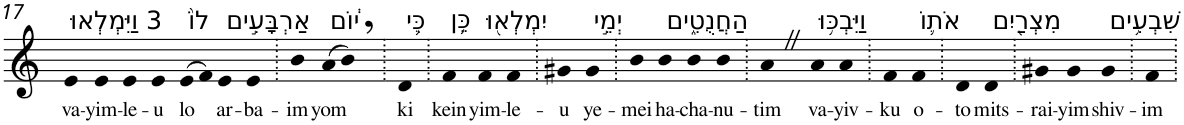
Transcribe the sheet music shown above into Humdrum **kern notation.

**kern	**text
*part1	*part1
*staff1	*staff1
*I"Piano	*
*I'Pno	*
!!LO:PB:g=z
*clefG2	*
*k[]	*
=17	=17
!LO:TX:a:t=3 וַיִּמְלְאוּ	!
!	!LO:LY:b
4e	va-
!	!LO:LY:b
4e	-yim-
!	!LO:LY:b
4e	-le-
!	!LO:LY:b
4e	-u
!LO:TX:a:t=לוֹ֙	!
!	!LO:LY:b
(>8e	lo
8f)	.
!LO:TX:a:t=אַרְבָּעִ֣ים	!
!	!LO:LY:b
4e	ar-
!	!LO:LY:b
4e	-ba-
=18.	=18.
!	!LO:LY:b
4b	-im
!LO:TX:a:t=י֔וֹם	!
!	!LO:LY:b
(>8a	yom
8b,)	.
=19.	=19.
!LO:TX:a:t=כִּ֛י	!
!	!LO:LY:b
4d	ki
=20.	=20.
!LO:TX:a:t=כֵּ֥ן	!
!	!LO:LY:b
4f	kein
!LO:TX:a:t=יִמְלְא֖וּ	!
!	!LO:LY:b
4f	yim-
!	!LO:LY:b
4f	-le-
=21.	=21.
!	!LO:LY:b
4g#X	-u
!LO:TX:a:t=יְמֵ֣י	!
!	!LO:LY:b
4g#	ye-
=22.	=22.
!	!LO:LY:b
4b	-mei
!LO:TX:a:t=הַחֲנֻטִ֑ים	!
!	!LO:LY:b
4b	ha-
!	!LO:LY:b
4b	-cha-
!	!LO:LY:b
4b	-nu-
=23.	=23.
!	!LO:LY:b
4aZ	-tim
!LO:TX:a:t=וַיִּבְכּ֥וּ	!
!	!LO:LY:b
4a	va-
!	!LO:LY:b
4a	-yiv-
=24.	=24.
!	!LO:LY:b
4f	-ku
!LO:TX:a:t=אֹת֛וֹ	!
!	!LO:LY:b
4f	o-
=25.	=25.
!	!LO:LY:b
4d	-to
!LO:TX:a:t=מִצְרַ֖יִם	!
!	!LO:LY:b
4d	mits-
=26.	=26.
!	!LO:LY:b
4g#X	-rai-
!	!LO:LY:b
4g#	-yim
!LO:TX:a:t=שִׁבְעִ֥ים	!
!	!LO:LY:b
4g#	shiv-
=27.	=27.
!	!LO:LY:b
4f	-im
=.	=.
*-	*-
